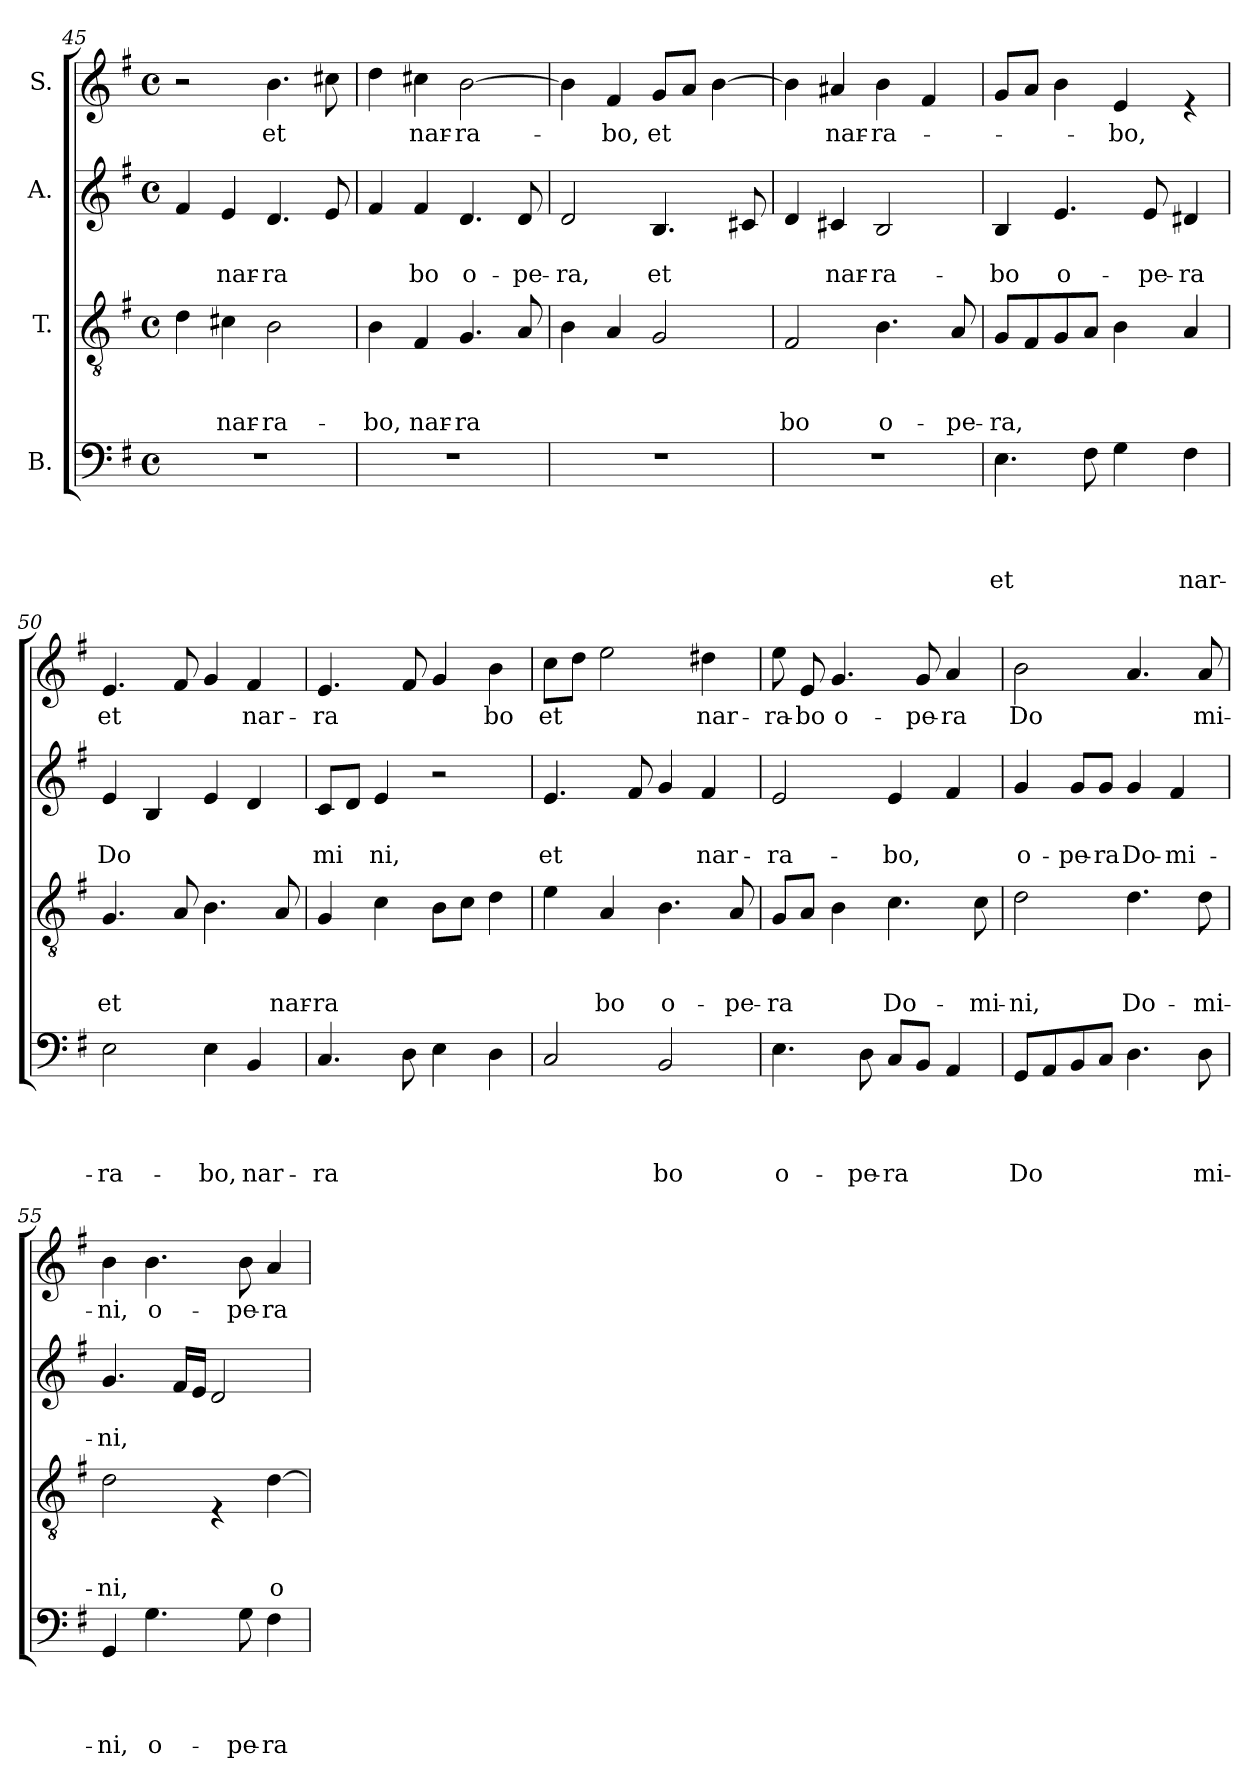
**kern	**text	**text	**text	**text	**kern	**text	**text	**text	**kern	**text	**text	**kern	**text
*part4	*part4	*part4	*part4	*part4	*part3	*part3	*part3	*part3	*part2	*part2	*part2	*part1	*part1
*staff4	*staff4	*staff4	*staff4	*staff4	*staff3	*staff3	*staff3	*staff3	*staff2	*staff2	*staff2	*staff1	*staff1
*I"B.	*	*	*	*	*I"T.	*	*	*	*I"A.	*	*	*I"S.	*
*clefF4	*	*	*	*	*clefGv2	*	*	*	*clefG2	*	*	*clefG2	*
*k[f#]	*	*	*	*	*k[f#]	*	*	*	*k[f#]	*	*	*k[f#]	*
*G:	*	*	*	*	*G:	*	*	*	*G:	*	*	*G:	*
*M4/4	*	*	*	*	*M4/4	*	*	*	*M4/4	*	*	*M4/4	*
*met(c)	*	*	*	*	*met(c)	*	*	*	*met(c)	*	*	*met(c)	*
=45	=45	=45	=45	=45	=45	=45	=45	=45	=45	=45	=45	=45	=45
1r	.	.	.	.	4d\	.	.	.	4f#/	.	.	2r	.
!	!	!	!	!	!	!	!	!LO:LY:b	!	!	!LO:LY:b	!	!
.	.	.	.	.	4c#X\	.	.	nar-	4e/	.	nar-	.	.
!	!	!	!	!	!	!	!	!LO:LY:b	!	!	!LO:LY:b	!	!LO:LY:b
.	.	.	.	.	2B\	.	.	-ra-	4.d/	.	-ra	4.b\	et
.	.	.	.	.	.	.	.	.	8e/	.	.	8cc#X\	.
!!LO:LB:g=z
=46	=46	=46	=46	=46	=46	=46	=46	=46	=46	=46	=46	=46	=46
!	!	!	!	!	!	!	!	!LO:LY:b	!	!	!	!	!
1r	.	.	.	.	4B\	.	.	-bo,	4f#/	.	.	4dd\	.
!	!	!	!	!	!	!	!	!LO:LY:b	!	!	!LO:LY:b	!	!LO:LY:b
.	.	.	.	.	4F#/	.	.	nar-	4f#/	.	bo	4cc#X\	nar-
!	!	!	!	!	!	!	!	!LO:LY:b	!	!	!LO:LY:b	!	!LO:LY:b
.	.	.	.	.	4.G/	.	.	-ra	4.d/	.	o-	[>2b\	-ra-
!	!	!	!	!	!	!	!	!	!	!	!LO:LY:b	!	!
.	.	.	.	.	8A/	.	.	.	8d/	.	-pe-	.	.
=47	=47	=47	=47	=47	=47	=47	=47	=47	=47	=47	=47	=47	=47
!	!	!	!	!	!	!	!	!	!	!	!LO:LY:b	!	!
1r	.	.	.	.	4B\	.	.	.	2d/	.	-ra,	4b\]	.
!	!	!	!	!	!	!	!	!	!	!	!	!	!LO:LY:b
.	.	.	.	.	4A/	.	.	.	.	.	.	4f#/	-bo,
!	!	!	!	!	!	!	!	!	!	!	!LO:LY:b	!	!LO:LY:b
.	.	.	.	.	2G/	.	.	.	4.B/	.	et	8g/L	et
.	.	.	.	.	.	.	.	.	.	.	.	8a/J	.
.	.	.	.	.	.	.	.	.	.	.	.	[>4b\	.
.	.	.	.	.	.	.	.	.	8c#X/	.	.	.	.
=48	=48	=48	=48	=48	=48	=48	=48	=48	=48	=48	=48	=48	=48
!	!	!	!	!	!	!	!	!LO:LY:b	!	!	!	!	!
1r	.	.	.	.	2F#/	.	.	bo	4d/	.	.	4b\]	.
!	!	!	!	!	!	!	!	!	!	!	!LO:LY:b	!	!LO:LY:b
.	.	.	.	.	.	.	.	.	4c#X/	.	nar-	4a#X/	nar-
!	!	!	!	!	!	!	!	!LO:LY:b	!	!	!LO:LY:b	!	!LO:LY:b
.	.	.	.	.	4.B\	.	.	o-	2B/	.	-ra-	4b\	-ra-
.	.	.	.	.	.	.	.	.	.	.	.	4f#/	.
!	!	!	!	!	!	!	!	!LO:LY:b	!	!	!	!	!
.	.	.	.	.	8A/	.	.	-pe-	.	.	.	.	.
!!LO:PB:g=z
=49	=49	=49	=49	=49	=49	=49	=49	=49	=49	=49	=49	=49	=49
!	!	!	!	!LO:LY:b	!	!	!	!LO:LY:b	!	!	!LO:LY:b	!	!
4.E\	.	.	.	et	8G/L	.	.	-ra,	4B/	.	-bo	8g/L	.
.	.	.	.	.	8F#/	.	.	.	.	.	.	8a/J	.
!	!	!	!	!	!	!	!	!	!	!	!LO:LY:b	!	!
.	.	.	.	.	8G/	.	.	.	4.e/	.	o-	4b\	.
8F#\	.	.	.	.	8A/J	.	.	.	.	.	.	.	.
!	!	!	!	!	!	!	!	!	!	!	!	!	!LO:LY:b
4G\	.	.	.	.	4B\	.	.	.	.	.	.	4e/	-bo,
!	!	!	!	!	!	!	!	!	!	!	!LO:LY:b	!	!
.	.	.	.	.	.	.	.	.	8e/	.	-pe-	.	.
!	!	!	!	!LO:LY:b	!	!	!	!	!	!	!LO:LY:b	!	!
4F#\	.	.	.	nar-	4A/	.	.	.	4d#X/	.	-ra	4re	.
=50	=50	=50	=50	=50	=50	=50	=50	=50	=50	=50	=50	=50	=50
!	!	!	!	!LO:LY:b	!	!	!	!LO:LY:b	!	!	!LO:LY:b	!	!LO:LY:b
2E\	.	.	.	-ra-	4.G/	.	.	et	4e/	.	Do	4.e/	et
.	.	.	.	.	.	.	.	.	4B/	.	.	.	.
.	.	.	.	.	8A/	.	.	.	.	.	.	8f#/	.
!	!	!	!	!LO:LY:b	!	!	!	!	!	!	!	!	!
4E\	.	.	.	-bo,	4.B\	.	.	.	4e/	.	.	4g/	.
!	!	!	!	!LO:LY:b	!	!	!	!	!	!	!	!	!LO:LY:b
4BB/	.	.	.	nar-	.	.	.	.	4d/	.	.	4f#/	nar-
!	!	!	!	!	!	!	!	!LO:LY:b	!	!	!	!	!
.	.	.	.	.	8A/	.	.	nar-	.	.	.	.	.
=51	=51	=51	=51	=51	=51	=51	=51	=51	=51	=51	=51	=51	=51
!	!	!	!	!LO:LY:b	!	!	!	!LO:LY:b	!	!	!LO:LY:b	!	!LO:LY:b
4.C/	.	.	.	-ra	4G/	.	.	-ra	8c/L	.	mi	4.e/	-ra
.	.	.	.	.	.	.	.	.	8d/J	.	.	.	.
!	!	!	!	!	!	!	!	!	!	!	!LO:LY:b	!	!
.	.	.	.	.	4c\	.	.	.	4e/	.	ni,	.	.
8D\	.	.	.	.	.	.	.	.	.	.	.	8f#/	.
4E\	.	.	.	.	8B\L	.	.	.	2r	.	.	4g/	.
.	.	.	.	.	8c\J	.	.	.	.	.	.	.	.
!	!	!	!	!	!	!	!	!	!	!	!	!	!LO:LY:b
4D\	.	.	.	.	4d\	.	.	.	.	.	.	4b\	bo
=52	=52	=52	=52	=52	=52	=52	=52	=52	=52	=52	=52	=52	=52
!	!	!	!	!	!	!	!	!	!	!	!LO:LY:b	!	!LO:LY:b
2C/	.	.	.	.	4e\	.	.	.	4.e/	.	et	8cc\L	et
.	.	.	.	.	.	.	.	.	.	.	.	8dd\J	.
!	!	!	!	!	!	!	!	!LO:LY:b	!	!	!	!	!
.	.	.	.	.	4A/	.	.	bo	.	.	.	2ee\	.
.	.	.	.	.	.	.	.	.	8f#/	.	.	.	.
!	!	!	!	!LO:LY:b	!	!	!	!LO:LY:b	!	!	!	!	!
2BB/	.	.	.	bo	4.B\	.	.	o-	4g/	.	.	.	.
!	!	!	!	!	!	!	!	!	!	!	!LO:LY:b	!	!LO:LY:b
.	.	.	.	.	.	.	.	.	4f#/	.	nar-	4dd#X\	nar-
!	!	!	!	!	!	!	!	!LO:LY:b	!	!	!	!	!
.	.	.	.	.	8A/	.	.	-pe-	.	.	.	.	.
=53	=53	=53	=53	=53	=53	=53	=53	=53	=53	=53	=53	=53	=53
!	!	!	!	!LO:LY:b	!	!	!	!LO:LY:b	!	!	!LO:LY:b	!	!LO:LY:b
4.E\	.	.	.	o-	8G/L	.	.	-ra	2e/	.	-ra-	8ee\	-ra-
!	!	!	!	!	!	!	!	!	!	!	!	!	!LO:LY:b
.	.	.	.	.	8A/J	.	.	.	.	.	.	8e/	-bo
!	!	!	!	!	!	!	!	!	!	!	!	!	!LO:LY:b
.	.	.	.	.	4B\	.	.	.	.	.	.	4.g/	o-
!	!	!	!	!LO:LY:b	!	!	!	!	!	!	!	!	!
8D\	.	.	.	-pe-	.	.	.	.	.	.	.	.	.
!	!	!	!	!LO:LY:b	!	!	!	!LO:LY:b	!	!	!LO:LY:b	!	!
8C/L	.	.	.	-ra	4.c\	.	.	Do-	4e/	.	-bo,	.	.
!	!	!	!	!	!	!	!	!	!	!	!	!	!LO:LY:b
8BB/J	.	.	.	.	.	.	.	.	.	.	.	8g/	-pe-
!	!	!	!	!	!	!	!	!	!	!	!	!	!LO:LY:b
4AA/	.	.	.	.	.	.	.	.	4f#/	.	.	4a/	-ra
!	!	!	!	!	!	!	!	!LO:LY:b	!	!	!	!	!
.	.	.	.	.	8c\	.	.	-mi-	.	.	.	.	.
!!LO:LB:g=z
=54	=54	=54	=54	=54	=54	=54	=54	=54	=54	=54	=54	=54	=54
!	!	!	!	!LO:LY:b	!	!	!	!LO:LY:b	!	!	!LO:LY:b	!	!LO:LY:b
8GG/L	.	.	.	Do	2d\	.	.	-ni,	4g/	.	o-	2b\	Do
8AA/	.	.	.	.	.	.	.	.	.	.	.	.	.
!	!	!	!	!	!	!	!	!	!	!	!LO:LY:b	!	!
8BB/	.	.	.	.	.	.	.	.	8g/L	.	-pe-	.	.
!	!	!	!	!	!	!	!	!	!	!	!LO:LY:b	!	!
8C/J	.	.	.	.	.	.	.	.	8g/J	.	-ra	.	.
!	!	!	!	!	!	!	!	!LO:LY:b	!	!	!LO:LY:b	!	!
4.D\	.	.	.	.	4.d\	.	.	Do-	4g/	.	Do-	4.a/	.
!	!	!	!	!	!	!	!	!	!	!	!LO:LY:b	!	!
.	.	.	.	.	.	.	.	.	4f#/	.	-mi-	.	.
!	!	!	!	!LO:LY:b	!	!	!	!LO:LY:b	!	!	!	!	!LO:LY:b
8D\	.	.	.	mi-	8d\	.	.	-mi-	.	.	.	8a/	mi-
=55	=55	=55	=55	=55	=55	=55	=55	=55	=55	=55	=55	=55	=55
!	!	!	!	!LO:LY:b	!	!	!	!LO:LY:b	!	!	!LO:LY:b	!	!LO:LY:b
4GG/	.	.	.	-ni,	2d\	.	.	-ni,	4.g/	.	-ni,	4b\	-ni,
!	!	!	!	!LO:LY:b	!	!	!	!	!	!	!	!	!LO:LY:b
4.G\	.	.	.	o-	.	.	.	.	.	.	.	4.b\	o-
.	.	.	.	.	.	.	.	.	16f#/LL	.	.	.	.
.	.	.	.	.	.	.	.	.	16e/JJ	.	.	.	.
.	.	.	.	.	4rE	.	.	.	2d/	.	.	.	.
!	!	!	!	!LO:LY:b	!	!	!	!	!	!	!	!	!LO:LY:b
8G\	.	.	.	-pe-	.	.	.	.	.	.	.	8b\	-pe-
!	!	!	!	!LO:LY:b	!	!	!	!LO:LY:b	!	!	!	!	!LO:LY:b
4F#\	.	.	.	-ra	[>4d\	.	.	o-	.	.	.	4a/	-ra
=	=	=	=	=	=	=	=	=	=	=	=	=	=
*-	*-	*-	*-	*-	*-	*-	*-	*-	*-	*-	*-	*-	*-
